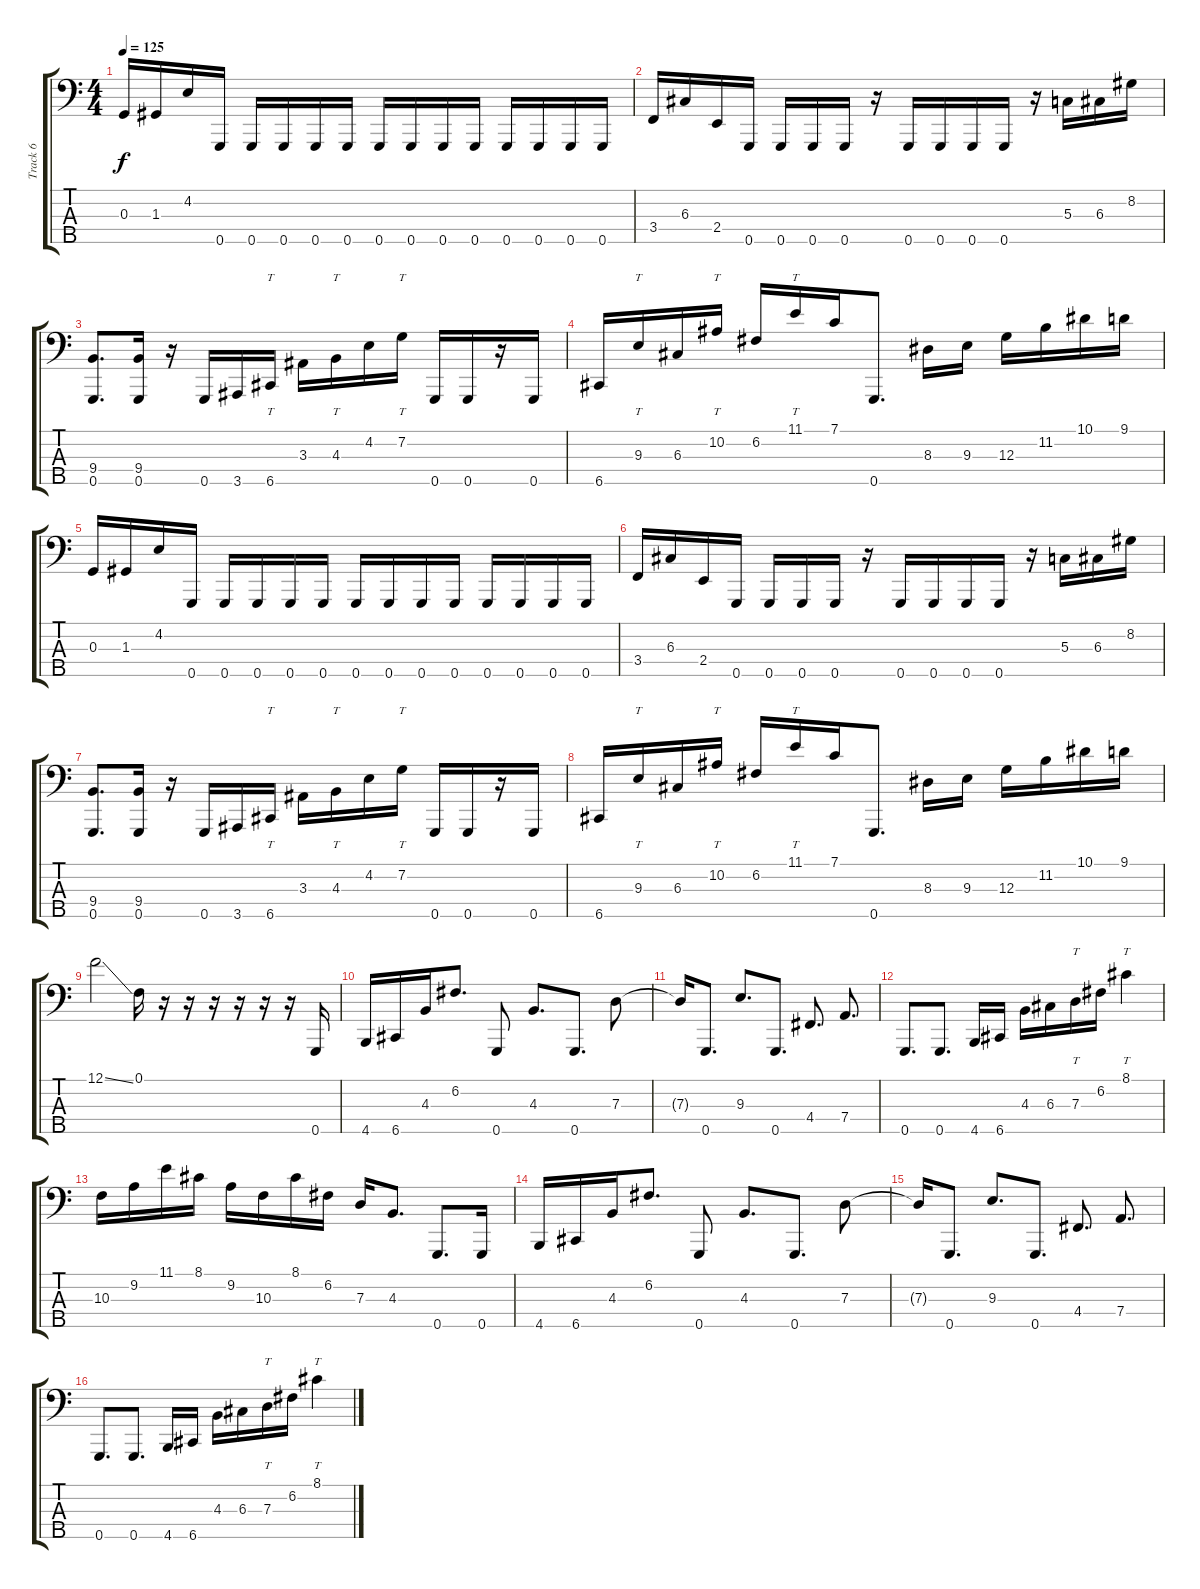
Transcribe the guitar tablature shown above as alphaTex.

\track ("Track 6" "Track 6") {instrument fretlessbass}
\staff {score tabs}
\tuning (F2 C2 G1 D1 G0) {hide}
\ts (4 4)
\tempo 125
\clef f4
\ks c
0.3.16{dy f} 1.3.16 4.2.16 0.5.16 0.5.16 0.5.16 0.5.16 0.5.16 0.5.16 0.5.16 0.5.16 0.5.16 0.5.16 0.5.16 0.5.16 0.5.16 |
3.4.16 6.3.16 2.4.16 0.5.16 0.5.16 0.5.16 0.5.16 r.16 0.5.16 0.5.16 0.5.16 0.5.16 r.16 5.3.16 6.3.16 8.2.16 |
(9.4 0.5).8{d} (9.4 0.5).16 r.16 0.5.16 3.5.16 6.5.16{tt} 3.3.16 4.3.16{tt} 4.2.16 7.2.16{tt} 0.5.16 0.5.16 r.16 0.5.16 |
6.5.16 9.3.16{tt} 6.3.16 10.2.16{tt} 6.2.16 11.1.16{tt} 7.1.16 0.5.8{d} 8.3.16 9.3.16 12.3.16 11.2.16 10.1.16 9.1.16 |
0.3.16 1.3.16 4.2.16 0.5.16 0.5.16 0.5.16 0.5.16 0.5.16 0.5.16 0.5.16 0.5.16 0.5.16 0.5.16 0.5.16 0.5.16 0.5.16 |
3.4.16 6.3.16 2.4.16 0.5.16 0.5.16 0.5.16 0.5.16 r.16 0.5.16 0.5.16 0.5.16 0.5.16 r.16 5.3.16 6.3.16 8.2.16 |
(9.4 0.5).8{d} (9.4 0.5).16 r.16 0.5.16 3.5.16 6.5.16{tt} 3.3.16 4.3.16{tt} 4.2.16 7.2.16{tt} 0.5.16 0.5.16 r.16 0.5.16 |
6.5.16 9.3.16{tt} 6.3.16 10.2.16{tt} 6.2.16 11.1.16{tt} 7.1.16 0.5.8{d} 8.3.16 9.3.16 12.3.16 11.2.16 10.1.16 9.1.16 |
12.1{ss}.2 0.1.16 r.16 r.16 r.16 r.16 r.16 r.16 0.5.16 |
4.5.16 6.5.16 4.3.16 6.2.8{d} 0.5.8 4.3.8{d} 0.5.8{d} 7.3.8 |
7.3{t}.16 0.5.8{d} 9.3.8{d} 0.5.8{d} 4.4.8{d} 7.4.8{d} |
0.5.8{d} 0.5.8{d} 4.5.16 6.5.16 4.3.16 6.3.16 7.3.16{tt} 6.2.16 8.1.4{tt} |
10.3.16 9.2.16 11.1.16 8.1.16 9.2.16 10.3.16 8.1.16 6.2.16 7.3.16 4.3.8{d} 0.5.8{d} 0.5.16 |
4.5.16 6.5.16 4.3.16 6.2.8{d} 0.5.8 4.3.8{d} 0.5.8{d} 7.3.8 |
7.3{t}.16 0.5.8{d} 9.3.8{d} 0.5.8{d} 4.4.8{d} 7.4.8{d} |
0.5.8{d} 0.5.8{d} 4.5.16 6.5.16 4.3.16 6.3.16 7.3.16{tt} 6.2.16 8.1.4{tt}
